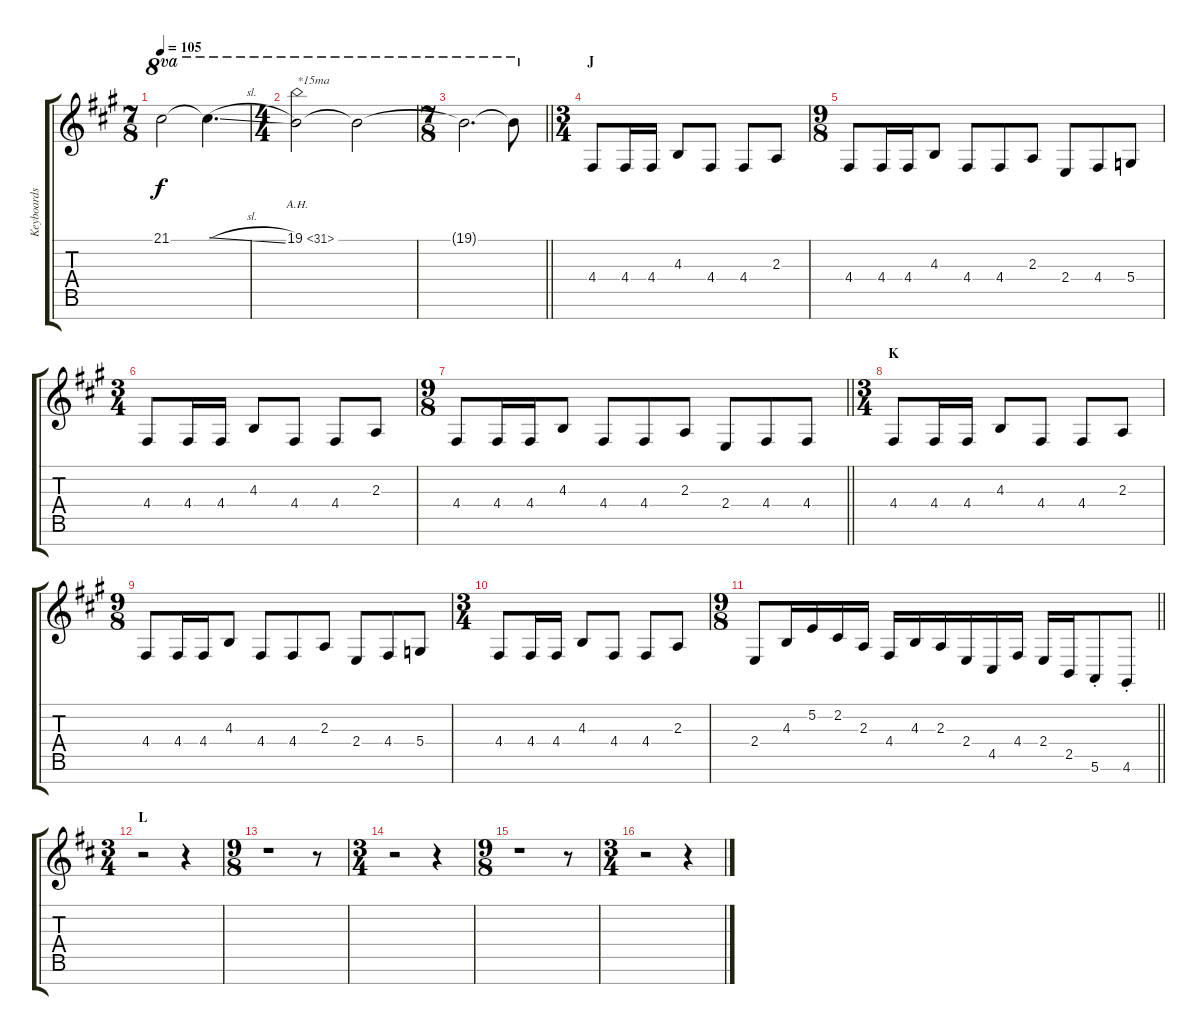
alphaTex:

\track ("Keyboards (high register)" "Keyboards ") {instrument acousticgrandpiano}
\staff {score tabs}
\tuning (E4 B3 G3 D3 A2 E2 B1) {hide}
\ts (7 8)
\tempo 105
\clef g2
\ks f#minor
21.1{t}.2{ot 8va dy f} 21.1{sl t}.4{d ot 8va} |
\ts (4 4)
19.1{ah 12}.2{ot 8va txt "*15ma"} 19.1{t}.2{ot 8va} |
\ts (7 8)
\barLineRight lightlight
19.1{t}.2{d ot 8va} 19.1{t}.8{ot 8va} |
\ts (3 4)
\section ("" "J")
4.4.8{volume 10 instrument lead2sawtooth} 4.4.16 4.4.16 4.3.8 4.4.8 4.4.8 2.3.8 |
\ts (9 8)
4.4.8 4.4.16 4.4.16 4.3.8 4.4.8 4.4.8 2.3.8 2.4.8 4.4.8 5.4.8 |
\ts (3 4)
4.4.8 4.4.16 4.4.16 4.3.8 4.4.8 4.4.8 2.3.8 |
\ts (9 8)
\barLineRight lightlight
4.4.8 4.4.16 4.4.16 4.3.8 4.4.8 4.4.8 2.3.8 2.4.8 4.4.8 4.4.8 |
\ts (3 4)
\section ("" "K")
4.4.8 4.4.16 4.4.16 4.3.8 4.4.8 4.4.8 2.3.8 |
\ts (9 8)
4.4.8 4.4.16 4.4.16 4.3.8 4.4.8 4.4.8 2.3.8 2.4.8 4.4.8 5.4.8 |
\ts (3 4)
4.4.8 4.4.16 4.4.16 4.3.8 4.4.8 4.4.8 2.3.8 |
\ts (9 8)
\barLineRight lightlight
2.4.8 4.3.16 5.2.16 2.2.16 2.3.16 4.4.16 4.3.16 2.3.16 2.4.16 4.5.16 4.4.16 2.4.16 2.5.16 5.6{st}.8 4.6{st}.8 |
\ts (3 4)
\section ("" "L")
\ks bminor
r.2 r.4 |
\ts (9 8)
r.1 r.8 |
\ts (3 4)
r.2 r.4 |
\ts (9 8)
r.1 r.8 |
\ts (3 4)
r.2 r.4
